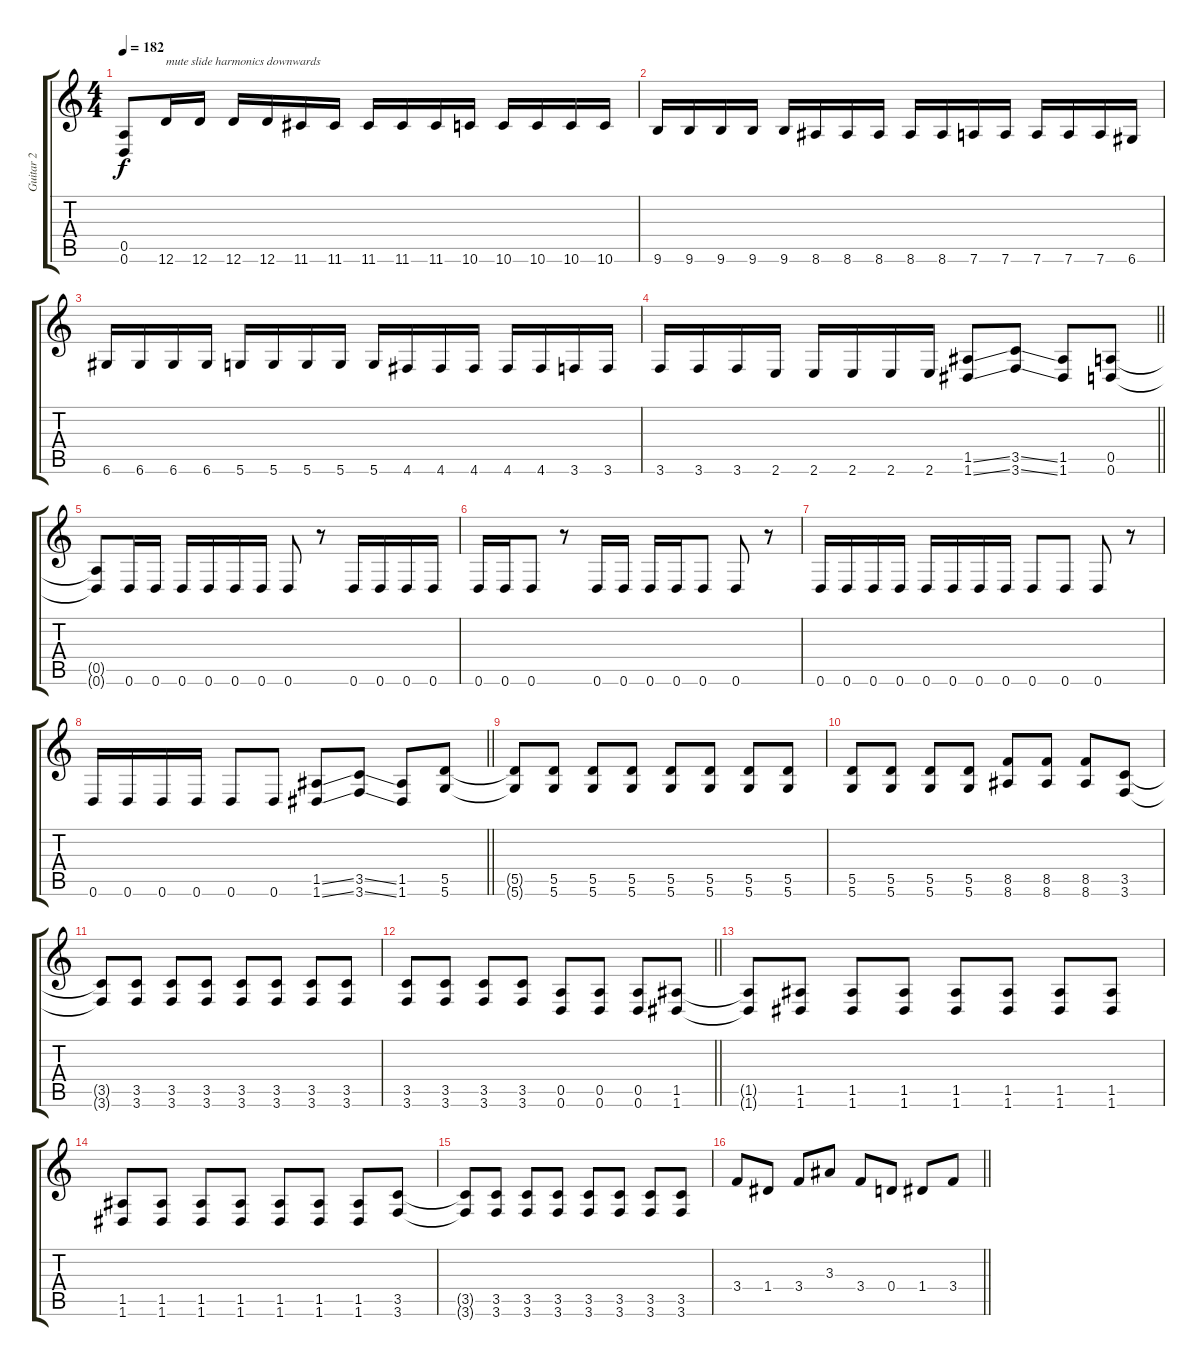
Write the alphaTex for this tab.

\track ("Guitar 2" "Guitar 2") {instrument distortionguitar}
\staff {score tabs}
\tuning (E4 B3 G3 D3 A2 D2) {hide}
\ts (4 4)
\tempo 182
\clef g2
\ks c
(0.5{t} 0.6{t}).8{dy f} 12.6.16{txt "mute slide harmonics downwards"} 12.6.16 12.6.16 12.6.16 11.6.16 11.6.16 11.6.16 11.6.16 11.6.16 10.6.16 10.6.16 10.6.16 10.6.16 10.6.16 |
9.6.16 9.6.16 9.6.16 9.6.16 9.6.16 8.6.16 8.6.16 8.6.16 8.6.16 8.6.16 7.6.16 7.6.16 7.6.16 7.6.16 7.6.16 6.6.16 |
6.6.16 6.6.16 6.6.16 6.6.16 5.6.16 5.6.16 5.6.16 5.6.16 5.6.16 4.6.16 4.6.16 4.6.16 4.6.16 4.6.16 3.6.16 3.6.16 |
\barLineRight lightlight
3.6.16 3.6.16 3.6.16 2.6.16 2.6.16 2.6.16 2.6.16 2.6.16 (1.5{ss} 1.6{ss}).8 (3.5{ss} 3.6{ss}).8 (1.5 1.6).8 (0.5 0.6).8 |
(0.5{t} 0.6{t}).8 0.6.16 0.6.16 0.6.16 0.6.16 0.6.16 0.6.16 0.6.8 r.8 0.6.16 0.6.16 0.6.16 0.6.16 |
0.6.16 0.6.16 0.6.8 r.8 0.6.16 0.6.16 0.6.16 0.6.16 0.6.8 0.6.8 r.8 |
0.6.16 0.6.16 0.6.16 0.6.16 0.6.16 0.6.16 0.6.16 0.6.16 0.6.8 0.6.8 0.6.8 r.8 |
\barLineRight lightlight
0.6.16 0.6.16 0.6.16 0.6.16 0.6.8 0.6.8 (1.5{ss} 1.6{ss}).8 (3.5{ss} 3.6{ss}).8 (1.5 1.6).8 (5.5 5.6).8 |
\section ("" "")
(5.5{t} 5.6{t}).8 (5.5 5.6).8 (5.5 5.6).8 (5.5 5.6).8 (5.5 5.6).8 (5.5 5.6).8 (5.5 5.6).8 (5.5 5.6).8 |
(5.5 5.6).8 (5.5 5.6).8 (5.5 5.6).8 (5.5 5.6).8 (8.5 8.6).8 (8.5 8.6).8 (8.5 8.6).8 (3.5 3.6).8 |
(3.5{t} 3.6{t}).8 (3.5 3.6).8 (3.5 3.6).8 (3.5 3.6).8 (3.5 3.6).8 (3.5 3.6).8 (3.5 3.6).8 (3.5 3.6).8 |
\barLineRight lightlight
(3.5 3.6).8 (3.5 3.6).8 (3.5 3.6).8 (3.5 3.6).8 (0.5 0.6).8 (0.5 0.6).8 (0.5 0.6).8 (1.5 1.6).8 |
(1.5{t} 1.6{t}).8 (1.5 1.6).8 (1.5 1.6).8 (1.5 1.6).8 (1.5 1.6).8 (1.5 1.6).8 (1.5 1.6).8 (1.5 1.6).8 |
(1.5 1.6).8 (1.5 1.6).8 (1.5 1.6).8 (1.5 1.6).8 (1.5 1.6).8 (1.5 1.6).8 (1.5 1.6).8 (3.5 3.6).8 |
(3.5{t} 3.6{t}).8 (3.5 3.6).8 (3.5 3.6).8 (3.5 3.6).8 (3.5 3.6).8 (3.5 3.6).8 (3.5 3.6).8 (3.5 3.6).8 |
\barLineRight lightlight
3.4.8 1.4.8 3.4.8 3.3.8 3.4.8 0.4.8 1.4.8 3.4.8
